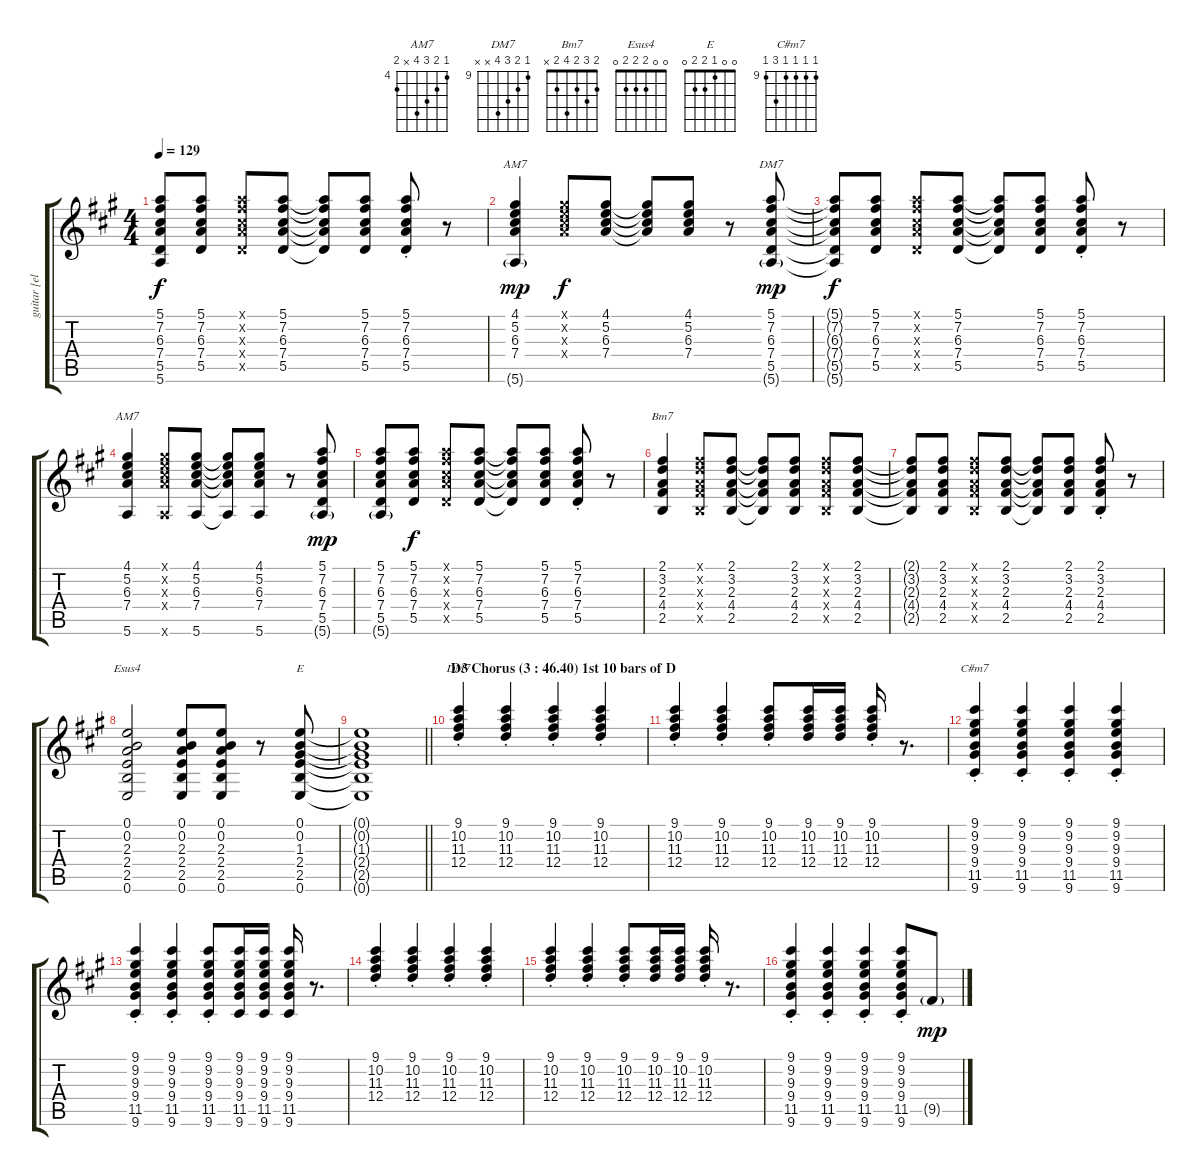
\track ("guitar [electric]" "guitar [el") {instrument acousticguitarsteel}
\staff {score tabs}
\tuning (E4 B3 G3 D3 A2 E2) {hide}
\chord ("AM7" 4 5 6 7 x x) {firstfret 4}
\chord ("DM7" 5 7 6 7 5 x) {firstfret 5}
\chord ("AM7" 4 5 6 7 x 5) {firstfret 4}
\chord ("Bm7" 2 3 2 4 2 x)
\chord ("Esus4" 0 0 2 2 2 0)
\chord ("E" 0 0 1 2 2 0)
\chord ("DM7" 9 10 11 12 x x) {firstfret 9}
\chord ("C#m7" 9 9 9 9 11 9) {firstfret 9}
\ts (4 4)
\tempo 129
\clef g2
\ks a
(5.1{t} 7.2{t} 6.3{t} 7.4{t} 5.5{t} 5.6{t}).8{dy f} (5.1 7.2 6.3 7.4 5.5).8 (5.1{x} 7.2{x} 6.3{x} 7.4{x} 5.5{x}).8{beam Up} (5.1 7.2 6.3 7.4 5.5).8{beam Up} (5.1{t} 7.2{t} 6.3{t} 7.4{t} 5.5{t}).8{beam Up} (5.1 7.2 6.3 7.4 5.5).8{beam Up} (5.1{st} 7.2{st} 6.3{st} 7.4{st} 5.5{st}).8{beam Up} r.8 |
(4.1 5.2 6.3 7.4 5.6{g}).4{ch "AM7" dy mp} (4.1{x} 5.2{x} 6.3{x} 7.4{x}).8{dy f beam Up} (4.1 5.2 6.3 7.4).8{beam Up} (4.1{t} 5.2{t} 6.3{t} 7.4{t}).8{beam Up} (4.1 5.2 6.3 7.4).8{beam Up} r.8 (5.1 7.2 6.3 7.4 5.5 5.6{g}).8{ch "DM7" dy mp} |
(5.1{t} 7.2{t} 6.3{t} 7.4{t} 5.5{t} 5.6{t}).8{dy f} (5.1 7.2 6.3 7.4 5.5).8 (5.1{x} 7.2{x} 6.3{x} 7.4{x} 5.5{x}).8{beam Up} (5.1 7.2 6.3 7.4 5.5).8{beam Up} (5.1{t} 7.2{t} 6.3{t} 7.4{t} 5.5{t}).8{beam Up} (5.1 7.2 6.3 7.4 5.5).8{beam Up} (5.1{st} 7.2{st} 6.3{st} 7.4{st} 5.5{st}).8{beam Up} r.8 |
(4.1 5.2 6.3 7.4 5.6).4{ch "AM7"} (4.1{x} 5.2{x} 6.3{x} 7.4{x} 5.6{x}).8 (4.1 5.2 6.3 7.4 5.6).8 (4.1{t} 5.2{t} 6.3{t} 7.4{t} 5.6{t}).8 (4.1 5.2 6.3 7.4 5.6).8 r.8 (5.1 7.2 6.3 7.4 5.5 5.6{g}).8{dy mp} |
(5.1 7.2 6.3 7.4 5.5 5.6{g}).8 (5.1 7.2 6.3 7.4 5.5).8{dy f} (5.1{x} 7.2{x} 6.3{x} 7.4{x} 5.5{x}).8{beam Up} (5.1 7.2 6.3 7.4 5.5).8{beam Up} (5.1{t} 7.2{t} 6.3{t} 7.4{t} 5.5{t}).8{beam Up} (5.1 7.2 6.3 7.4 5.5).8{beam Up} (5.1{st} 7.2{st} 6.3{st} 7.4{st} 5.5{st}).8{beam Up} r.8 |
(2.1 3.2 2.3 4.4 2.5).4{ch "Bm7"} (2.1{x} 3.2{x} 2.3{x} 4.4{x} 2.5{x}).8 (2.1 3.2 2.3 4.4 2.5).8 (2.1{t} 3.2{t} 2.3{t} 4.4{t} 2.5{t}).8 (2.1 3.2 2.3 4.4 2.5).8 (2.1{x} 3.2{x} 2.3{x} 4.4{x} 2.5{x}).8 (2.1 3.2 2.3 4.4 2.5).8 |
(2.1{t} 3.2{t} 2.3{t} 4.4{t} 2.5{t}).8 (2.1 3.2 2.3 4.4 2.5).8 (2.1{x} 3.2{x} 2.3{x} 4.4{x} 2.5{x}).8 (2.1 3.2 2.3 4.4 2.5).8 (2.1{t} 3.2{t} 2.3{t} 4.4{t} 2.5{t}).8 (2.1 3.2 2.3 4.4 2.5).8 (2.1{st} 3.2{st} 2.3{st} 4.4{st} 2.5{st}).8 r.8 |
(0.1 0.2 2.3 2.4 2.5 0.6).2{ch "Esus4"} (0.1 0.2 2.3 2.4 2.5 0.6).8 (0.1 0.2 2.3 2.4 2.5 0.6).8 r.8 (0.1 0.2 1.3 2.4 2.5 0.6).8{ch "E"} |
\barLineRight lightlight
(0.1{t} 0.2{t} 1.3{t} 2.4{t} 2.5{t} 0.6{t}).1 |
\section ("" "D3 Chorus (3 : 46.40) 1st 10 bars of D")
(9.1{st} 10.2{st} 11.3{st} 12.4{st}).4{ch "DM7" beam Up} (9.1{st} 10.2{st} 11.3{st} 12.4{st}).4{beam Up} (9.1{st} 10.2{st} 11.3{st} 12.4{st}).4{beam Up} (9.1{st} 10.2{st} 11.3{st} 12.4{st}).4{beam Up} |
(9.1{st} 10.2{st} 11.3{st} 12.4{st}).4{beam Up} (9.1{st} 10.2{st} 11.3{st} 12.4{st}).4{beam Up} (9.1{st} 10.2{st} 11.3{st} 12.4{st}).8{beam Up} (9.1 10.2 11.3 12.4).16{beam Up} (9.1 10.2 11.3 12.4).16{beam Up} (9.1 10.2 11.3 12.4{st}).16{beam Up} r.8{d} |
(9.1{st} 9.2{st} 9.3{st} 9.4{st} 11.5{st} 9.6{st}).4{ch "C#m7" beam Up} (9.1{st} 9.2{st} 9.3{st} 9.4{st} 11.5{st} 9.6{st}).4{beam Up} (9.1{st} 9.2{st} 9.3{st} 9.4{st} 11.5{st} 9.6{st}).4{beam Up} (9.1{st} 9.2{st} 9.3{st} 9.4{st} 11.5{st} 9.6{st}).4{beam Up} |
(9.1{st} 9.2{st} 9.3{st} 9.4{st} 11.5{st} 9.6{st}).4{beam Up} (9.1{st} 9.2{st} 9.3{st} 9.4{st} 11.5{st} 9.6{st}).4{beam Up} (9.1{st} 9.2{st} 9.3{st} 9.4{st} 11.5{st} 9.6{st}).8{beam Up} (9.1 9.2 9.3 9.4 11.5 9.6).16{beam Up} (9.1 9.2 9.3 9.4 11.5 9.6).16{beam Up} (9.1 9.2 9.3 9.4 11.5 9.6).16{beam Up} r.8{d} |
(9.1{st} 10.2{st} 11.3{st} 12.4{st}).4{beam Up} (9.1{st} 10.2{st} 11.3{st} 12.4{st}).4{beam Up} (9.1{st} 10.2{st} 11.3{st} 12.4{st}).4{beam Up} (9.1{st} 10.2{st} 11.3{st} 12.4{st}).4{beam Up} |
(9.1{st} 10.2{st} 11.3{st} 12.4{st}).4{beam Up} (9.1{st} 10.2{st} 11.3{st} 12.4{st}).4{beam Up} (9.1{st} 10.2{st} 11.3{st} 12.4{st}).8{beam Up} (9.1 10.2 11.3 12.4).16{beam Up} (9.1 10.2 11.3 12.4).16{beam Up} (9.1 10.2 11.3 12.4{st}).16{beam Up} r.8{d} |
(9.1{st} 9.2{st} 9.3{st} 9.4{st} 11.5{st} 9.6{st}).4{beam Up} (9.1{st} 9.2{st} 9.3{st} 9.4{st} 11.5{st} 9.6{st}).4{beam Up} (9.1{st} 9.2{st} 9.3{st} 9.4{st} 11.5{st} 9.6{st}).4{beam Up} (9.1{st} 9.2{st} 9.3{st} 9.4{st} 11.5{st} 9.6{st}).8{beam Up} 9.5{g}.8{dy mp beam Up}
